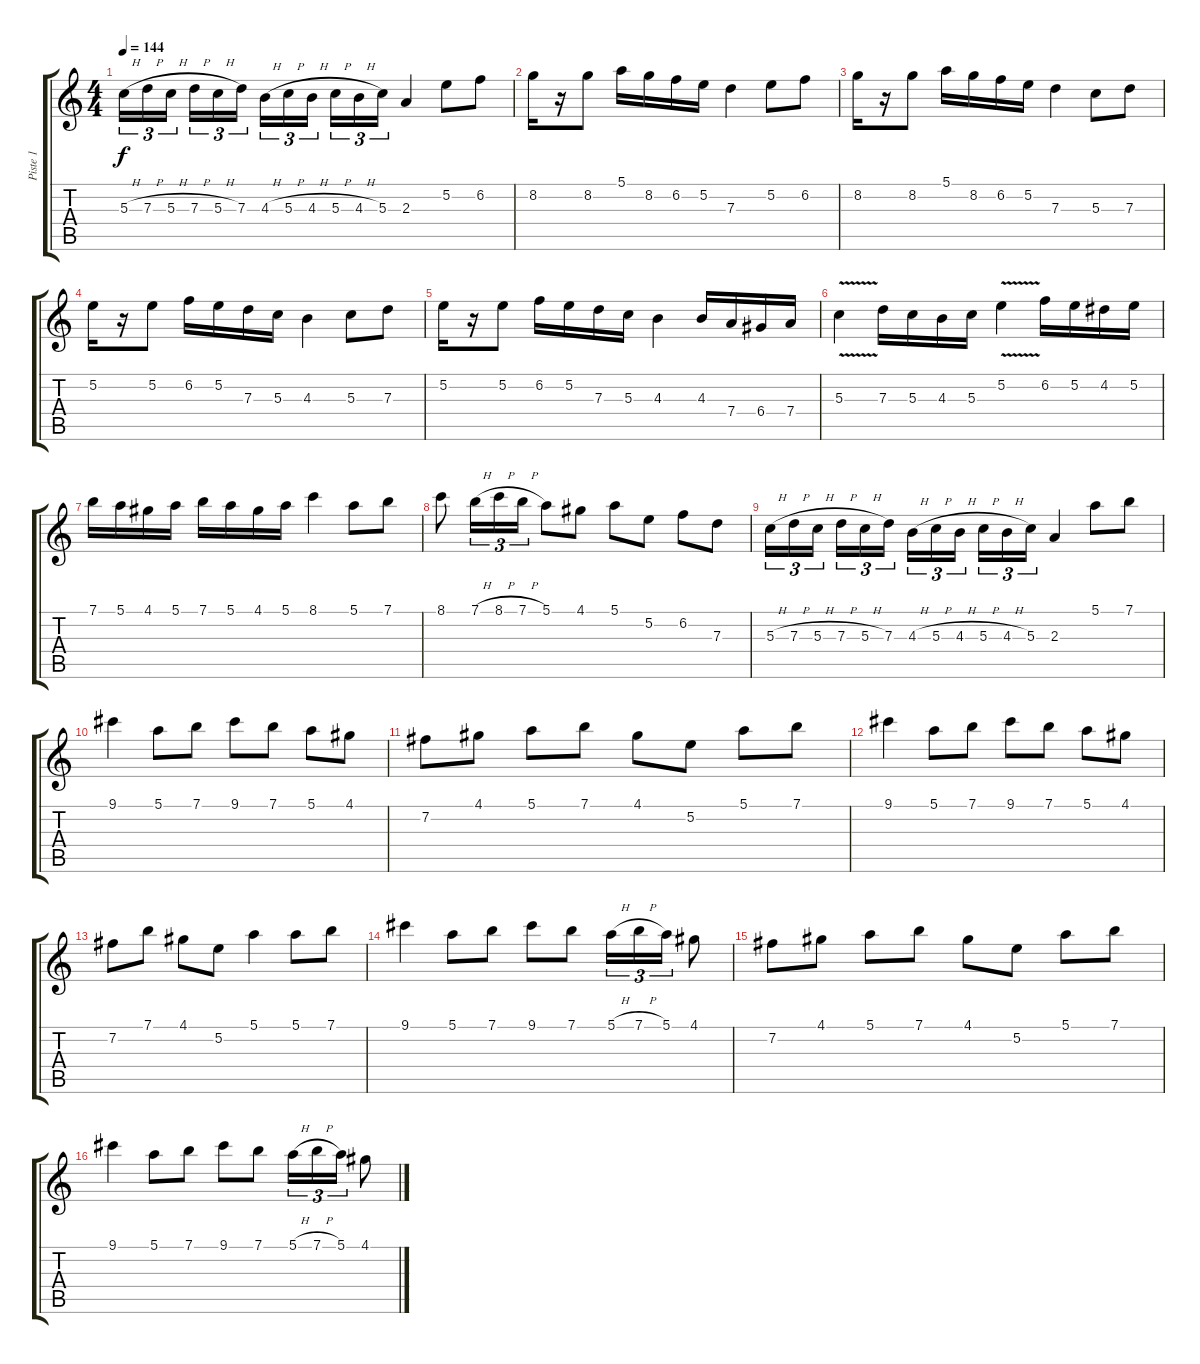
\track ("Piste 1" "Piste 1") {instrument overdrivenguitar}
\staff {score tabs}
\tuning (E4 B3 G3 D3 A2 E2) {hide}
\ts (4 4)
\tempo 144
\clef g2
\ks c
5.3{h}.16{tu (3 2) dy f} 7.3{h}.16{tu (3 2)} 5.3{h}.16{tu (3 2) beam splitsecondary} 7.3{h}.16{tu (3 2)} 5.3{h}.16{tu (3 2)} 7.3.16{tu (3 2)} 4.3{h}.16{tu (3 2)} 5.3{h}.16{tu (3 2)} 4.3{h}.16{tu (3 2) beam splitsecondary} 5.3{h}.16{tu (3 2)} 4.3{h}.16{tu (3 2)} 5.3.16{tu (3 2)} 2.3.4 5.2.8 6.2.8 |
8.2.16 r.16 8.2.8 5.1.16 8.2.16 6.2.16 5.2.16 7.3.4 5.2.8 6.2.8 |
8.2.16 r.16 8.2.8 5.1.16 8.2.16 6.2.16 5.2.16 7.3.4 5.3.8 7.3.8 |
5.2.16 r.16 5.2.8 6.2.16 5.2.16 7.3.16 5.3.16 4.3.4 5.3.8 7.3.8 |
5.2.16 r.16 5.2.8 6.2.16 5.2.16 7.3.16 5.3.16 4.3.4 4.3.16 7.4.16 6.4.16 7.4.16 |
5.3{v}.4 7.3.16 5.3.16 4.3.16 5.3.16 5.2{v}.4 6.2.16 5.2.16 4.2.16 5.2.16 |
7.1.16 5.1.16 4.1.16 5.1.16 7.1.16 5.1.16 4.1.16 5.1.16 8.1.4 5.1.8 7.1.8 |
8.1.8 7.1{h}.16{tu (3 2)} 8.1{h}.16{tu (3 2)} 7.1{h}.16{tu (3 2)} 5.1.8 4.1.8 5.1.8 5.2.8 6.2.8 7.3.8 |
5.3{h}.16{tu (3 2)} 7.3{h}.16{tu (3 2)} 5.3{h}.16{tu (3 2) beam splitsecondary} 7.3{h}.16{tu (3 2)} 5.3{h}.16{tu (3 2)} 7.3.16{tu (3 2)} 4.3{h}.16{tu (3 2)} 5.3{h}.16{tu (3 2)} 4.3{h}.16{tu (3 2) beam splitsecondary} 5.3{h}.16{tu (3 2)} 4.3{h}.16{tu (3 2)} 5.3.16{tu (3 2)} 2.3.4 5.1.8 7.1.8 |
9.1.4 5.1.8 7.1.8 9.1.8 7.1.8 5.1.8 4.1.8 |
7.2.8 4.1.8 5.1.8 7.1.8 4.1.8 5.2.8 5.1.8 7.1.8 |
9.1.4 5.1.8 7.1.8 9.1.8 7.1.8 5.1.8 4.1.8 |
7.2.8 7.1.8 4.1.8 5.2.8 5.1.4 5.1.8 7.1.8 |
9.1.4 5.1.8 7.1.8 9.1.8 7.1.8 5.1{h}.16{tu (3 2)} 7.1{h}.16{tu (3 2)} 5.1.16{tu (3 2)} 4.1.8 |
7.2.8 4.1.8 5.1.8 7.1.8 4.1.8 5.2.8 5.1.8 7.1.8 |
9.1.4 5.1.8 7.1.8 9.1.8 7.1.8 5.1{h}.16{tu (3 2)} 7.1{h}.16{tu (3 2)} 5.1.16{tu (3 2)} 4.1.8
